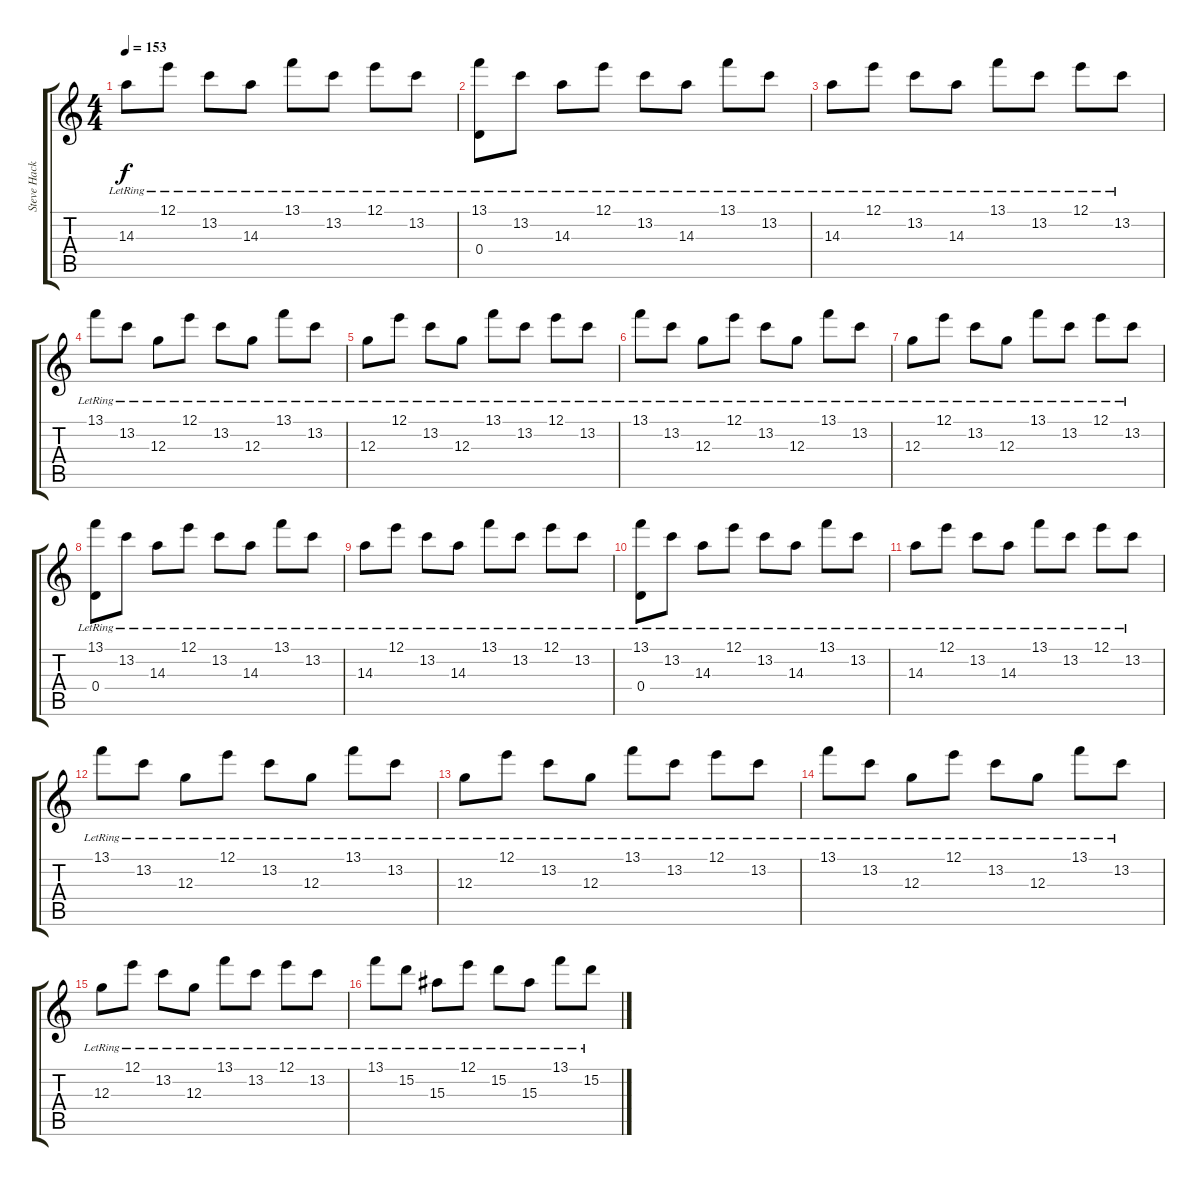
\track ("Steve Hackett (12-string guitar 2)" "Steve Hack") {instrument acousticguitarsteel}
\staff {score tabs}
\tuning (E4 B3 G3 D3 A2 E2) {hide}
\ts (4 4)
\tempo 153
\clef g2
\ks c
14.3{lr}.8{dy f} 12.1{lr}.8 13.2{lr}.8 14.3{lr}.8 13.1{lr}.8 13.2{lr}.8 12.1{lr}.8 13.2{lr}.8 |
(13.1{lr} 0.4{lr}).8 13.2{lr}.8 14.3{lr}.8 12.1{lr}.8 13.2{lr}.8 14.3{lr}.8 13.1{lr}.8 13.2{lr}.8 |
14.3{lr}.8 12.1{lr}.8 13.2{lr}.8 14.3{lr}.8 13.1{lr}.8 13.2{lr}.8 12.1{lr}.8 13.2{lr}.8 |
13.1{lr}.8 13.2{lr}.8 12.3{lr}.8 12.1{lr}.8 13.2{lr}.8 12.3{lr}.8 13.1{lr}.8 13.2{lr}.8 |
12.3{lr}.8 12.1{lr}.8 13.2{lr}.8 12.3{lr}.8 13.1{lr}.8 13.2{lr}.8 12.1{lr}.8 13.2{lr}.8 |
13.1{lr}.8 13.2{lr}.8 12.3{lr}.8 12.1{lr}.8 13.2{lr}.8 12.3{lr}.8 13.1{lr}.8 13.2{lr}.8 |
12.3{lr}.8 12.1{lr}.8 13.2{lr}.8 12.3{lr}.8 13.1{lr}.8 13.2{lr}.8 12.1{lr}.8 13.2{lr}.8 |
(13.1{lr} 0.4{lr}).8 13.2{lr}.8 14.3{lr}.8 12.1{lr}.8 13.2{lr}.8 14.3{lr}.8 13.1{lr}.8 13.2{lr}.8 |
14.3{lr}.8 12.1{lr}.8 13.2{lr}.8 14.3{lr}.8 13.1{lr}.8 13.2{lr}.8 12.1{lr}.8 13.2{lr}.8 |
(13.1{lr} 0.4{lr}).8 13.2{lr}.8 14.3{lr}.8 12.1{lr}.8 13.2{lr}.8 14.3{lr}.8 13.1{lr}.8 13.2{lr}.8 |
14.3{lr}.8 12.1{lr}.8 13.2{lr}.8 14.3{lr}.8 13.1{lr}.8 13.2{lr}.8 12.1{lr}.8 13.2{lr}.8 |
13.1{lr}.8 13.2{lr}.8 12.3{lr}.8 12.1{lr}.8 13.2{lr}.8 12.3{lr}.8 13.1{lr}.8 13.2{lr}.8 |
12.3{lr}.8 12.1{lr}.8 13.2{lr}.8 12.3{lr}.8 13.1{lr}.8 13.2{lr}.8 12.1{lr}.8 13.2{lr}.8 |
13.1{lr}.8 13.2{lr}.8 12.3{lr}.8 12.1{lr}.8 13.2{lr}.8 12.3{lr}.8 13.1{lr}.8 13.2{lr}.8 |
12.3{lr}.8 12.1{lr}.8 13.2{lr}.8 12.3{lr}.8 13.1{lr}.8 13.2{lr}.8 12.1{lr}.8 13.2{lr}.8 |
13.1{lr}.8 15.2{lr}.8 15.3{lr}.8 12.1{lr}.8 15.2{lr}.8 15.3{lr}.8 13.1{lr}.8 15.2{lr}.8
